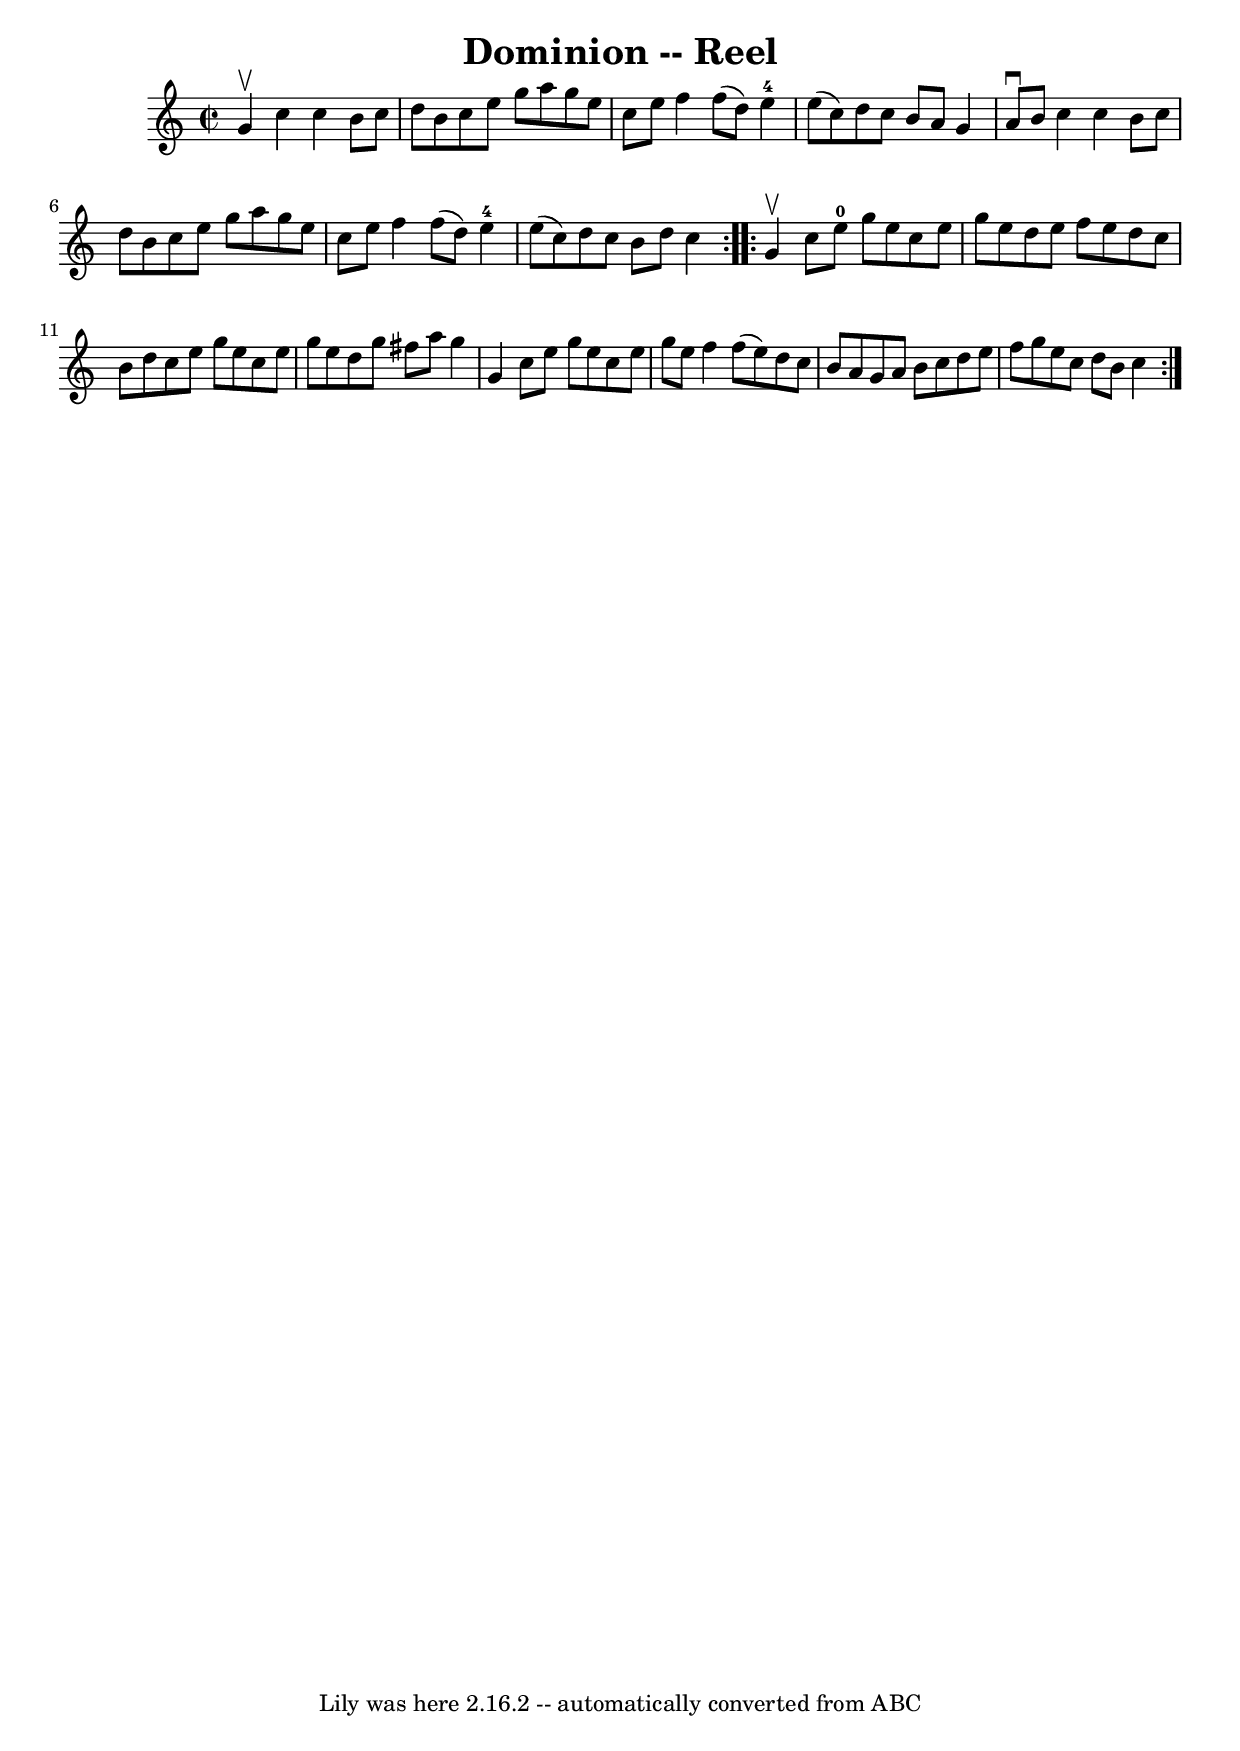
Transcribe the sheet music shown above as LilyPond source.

\version "2.16.2"
\include "Mammoth.ily"
\header {
  %% book = "Ryan's Mammoth Collection"
 crossRefNumber = "1"
 footnotes = "\\\\295"
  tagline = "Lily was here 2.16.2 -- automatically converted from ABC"
  title = "Dominion -- Reel"

}
voicedefault =  {



  \repeat volta 2 {

    \override Staff.TimeSignature #'style = #'C
    \time 2/2 
    \key c \major g'4^\upbow  |
 c''4 c''4 b'8 c''8 d''8 b'8     |
 c''8 e''8 g''8 a''8 g''8 e''8 c''8 e''8     |
 f''4 f''8 (d''8) e''4-4 e''8 ( c''8)    |
 d''8 c''8 b'8 a'8 g'4 a'8^\downbow b'8   |
 c''4 c''4 b'8 c''8 d''8 b'8    |
 c''8 e''8 g''8 a''8 g''8 e''8 c''8 e''8     |
 f''4 f''8 (d''8) e''4-4 e''8 (c''8)   |
 d''8 c''8 b'8 
 d''8 c''4  
  }     
  \repeat volta 2 { g'4^\upbow  |
 c''8 e''8-0 g''8 e''8 c''8 e''8 g''8 e''8     |
 d''8 e''8 f''8 e''8 d''8 c''8 b'8 d''8     |
 c''8 e''8 g''8 e''8 c''8 e''8 g''8 e''8     |
 d''8 g''8 fs''8 a''8 g''4 g'4     |
 c''8 e''8 g''8 e''8 c''8 e''8 g''8 e''8     |
 f''4 f''8 (e''8) d''8 c''8 b'8 a'8     |
 g'8 a'8 b'8 c''8 d''8 e''8 f''8 g''8     |
 e''8 c''8 d''8 b'8 c''4  
  }   

}

\score{
  <<

    \context Staff="default"
    {
      \voicedefault 
      
    }

  >>
  \layout {
    
  }
  \midi {
  }

}
